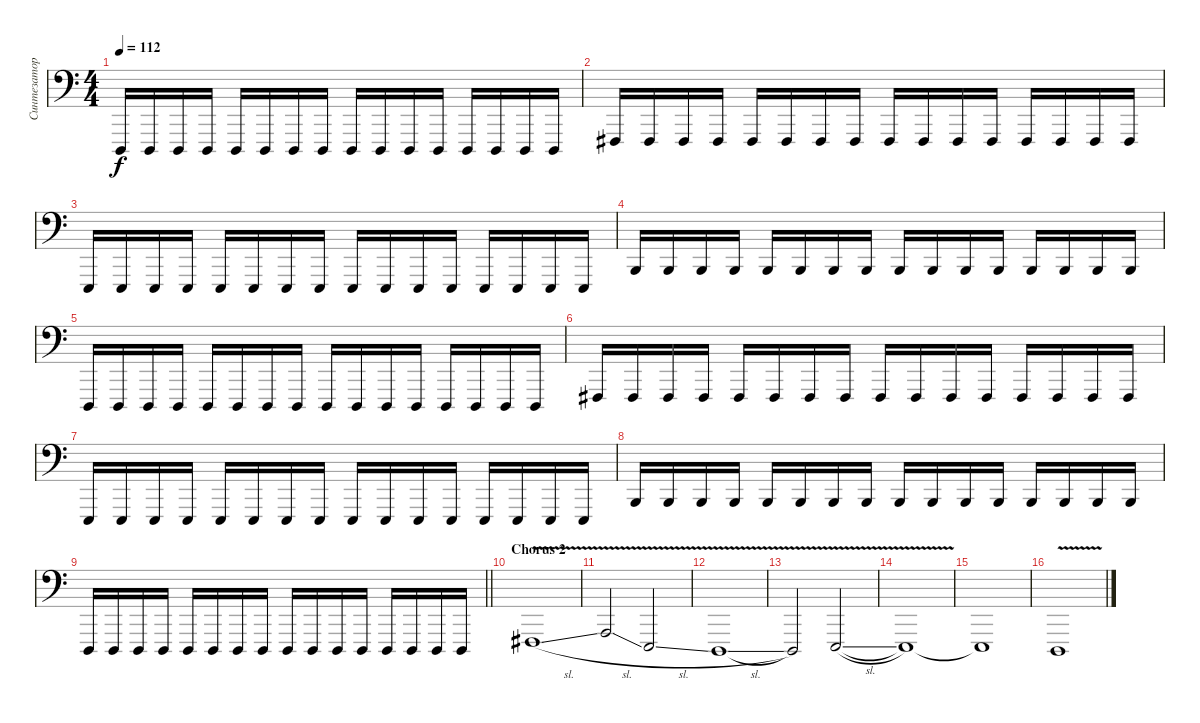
\track ("Синтезатор" "Синтезатор") {instrument lead2sawtooth}
\staff {score}
\tuning (E3 B2 G2 D2 A1 D1) {hide}
\ts (4 4)
\tempo 112
\clef f4
\ks c
0.6.16{dy f} 0.6.16 0.6.16 0.6.16 0.6.16 0.6.16 0.6.16 0.6.16 0.6.16 0.6.16 0.6.16 0.6.16 0.6.16 0.6.16 0.6.16 0.6.16 |
4.6.16 4.6.16 4.6.16 4.6.16 4.6.16 4.6.16 4.6.16 4.6.16 4.6.16 4.6.16 4.6.16 4.6.16 4.6.16 4.6.16 4.6.16 4.6.16 |
2.6.16 2.6.16 2.6.16 2.6.16 2.6.16 2.6.16 2.6.16 2.6.16 2.6.16 2.6.16 2.6.16 2.6.16 2.6.16 2.6.16 2.6.16 2.6.16 |
9.6.16 9.6.16 9.6.16 9.6.16 9.6.16 9.6.16 9.6.16 9.6.16 9.6.16 9.6.16 9.6.16 9.6.16 9.6.16 9.6.16 9.6.16 9.6.16 |
0.6.16 0.6.16 0.6.16 0.6.16 0.6.16 0.6.16 0.6.16 0.6.16 0.6.16 0.6.16 0.6.16 0.6.16 0.6.16 0.6.16 0.6.16 0.6.16 |
4.6.16 4.6.16 4.6.16 4.6.16 4.6.16 4.6.16 4.6.16 4.6.16 4.6.16 4.6.16 4.6.16 4.6.16 4.6.16 4.6.16 4.6.16 4.6.16 |
2.6.16 2.6.16 2.6.16 2.6.16 2.6.16 2.6.16 2.6.16 2.6.16 2.6.16 2.6.16 2.6.16 2.6.16 2.6.16 2.6.16 2.6.16 2.6.16 |
9.6.16 9.6.16 9.6.16 9.6.16 9.6.16 9.6.16 9.6.16 9.6.16 9.6.16 9.6.16 9.6.16 9.6.16 9.6.16 9.6.16 9.6.16 9.6.16 |
\barLineRight lightlight
0.6.16 0.6.16 0.6.16 0.6.16 0.6.16 0.6.16 0.6.16 0.6.16 0.6.16 0.6.16 0.6.16 0.6.16 0.6.16 0.6.16 0.6.16 0.6.16 |
\section ("" "Chorus 2")
4.6{v sl}.1 |
7.6{v sl}.2 2.6{v sl}.2 |
0.6{v sl}.1 |
0.6{t}.2 2.6{v sl}.2 |
2.6{t}.1 |
2.6{t}.1 |
0.6{v sl}.1
